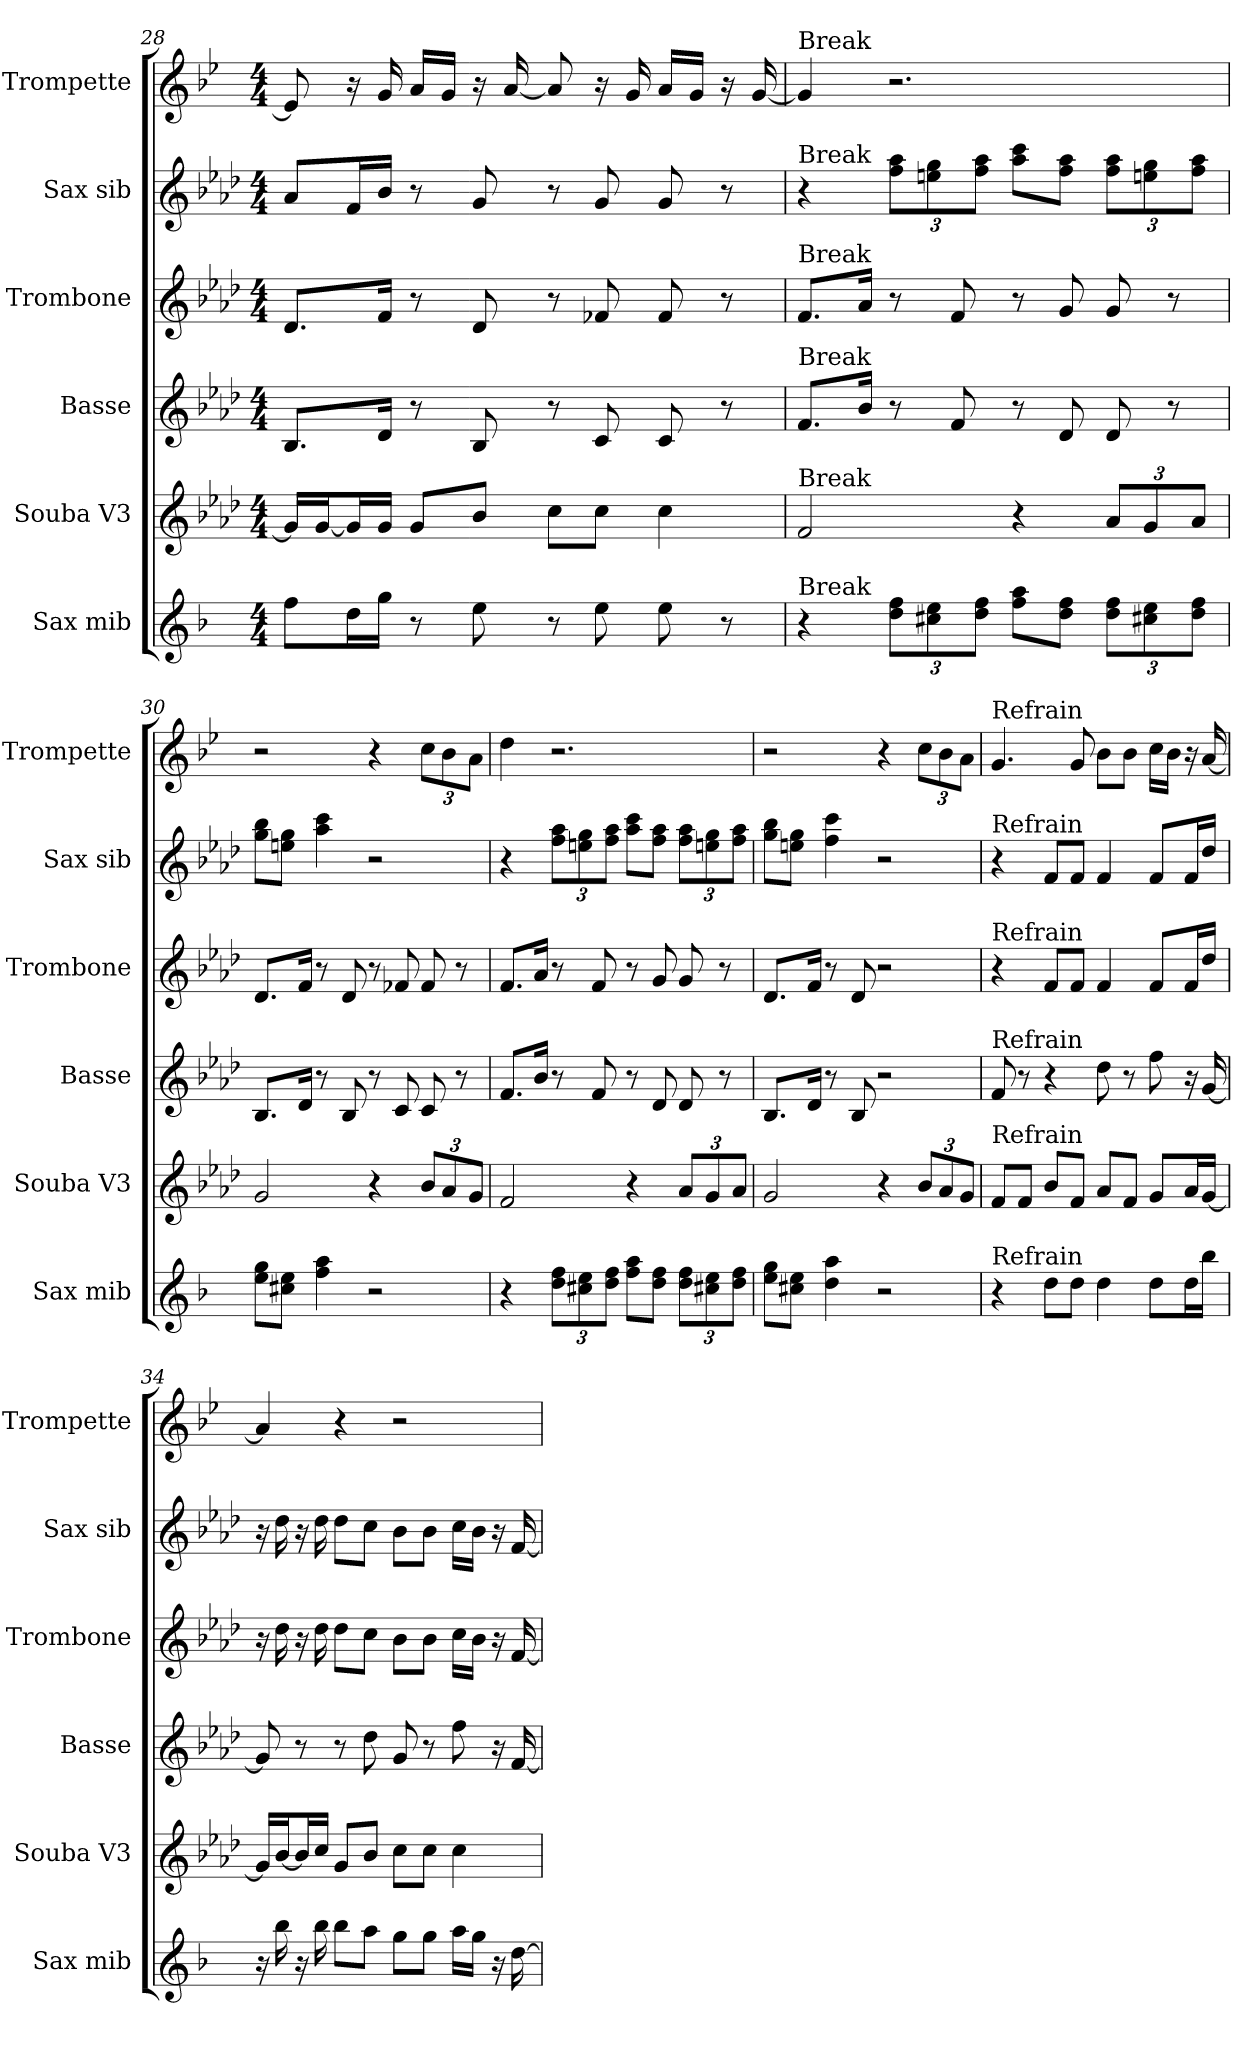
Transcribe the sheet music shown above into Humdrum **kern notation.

**kern	**kern	**kern	**kern	**kern	**kern
*part6	*part5	*part4	*part3	*part2	*part1
*staff6	*staff5	*staff4	*staff3	*staff2	*staff1
*I"Sax mib	*I"Souba V3	*I"Basse	*I"Trombone	*I"Sax sib	*I"Trompette
*I'Sax mib	*I'Souba V3	*I'Basse	*I'Trombone	*I'Sax sib	*I'Trompette
*clefG2	*clefG2	*clefG2	*clefG2	*clefG2	*clefG2
*ITrd5c9	*ITrd15c26	*ITrd8c14	*ITrd8c14	*ITrd8c14	*ITrd1c2
*k[b-e-a-d-]	*k[b-e-a-d-]	*k[b-e-a-d-]	*k[b-e-a-d-]	*k[b-e-a-d-]	*k[b-e-a-d-]
*M4/4	*M4/4	*M4/4	*M4/4	*M4/4	*M4/4
=28	=28	=28	=28	=28	=28
8a-L	16GGLL]	8.BB-L	8.D-L	8A-L	8d-]
.	[16GGJ	.	.	.	.
16fL	16GGL]	.	.	16FL	16r
16b-JJ	16GGJJ	16D-Jk	16FJk	16B-JJ	16f
8r	8GGL	8r	8r	8r	16gLL
.	.	.	.	.	16fJJ
8g	8BB-J	8BB-	8D-	8G	16r
.	.	.	.	.	[16g
8r	8CL	8r	8r	8r	8g]
8g	8CJ	8C	8F-X	8G	16r
.	.	.	.	.	16f
8g	4C	8C	8F-	8G	16gLL
.	.	.	.	.	16fJJ
8r	.	8r	8r	8r	16r
.	.	.	.	.	[16f
=29	=29	=29	=29	=29	=29
!	!	!	!	!	!LO:TX:t=Break
!	!	!	!	!LO:TX:t=Break	!
!	!	!	!LO:TX:t=Break	!	!
!	!	!LO:TX:t=Break	!	!	!
!	!LO:TX:t=Break	!	!	!	!
!LO:TX:t=Break	!	!	!	!	!
4r	2FF	8.FL	8.FL	4r	4f]
.	.	16B-Jk	16A-Jk	.	.
12f 12a-L	.	8r	8r	12f 12a-L	2.r
12en 12g	.	.	.	12en 12g	.
.	.	8F	8F	.	.
12f 12a-J	.	.	.	12f 12a-J	.
8a- 8ccL	4r	8r	8r	8a- 8ccL	.
8f 8a-J	.	8D-	8G	8f 8a-J	.
12f 12a-L	12AA-L	8D-	8G	12f 12a-L	.
12en 12g	12GG	.	.	12en 12g	.
.	.	8r	8r	.	.
12f 12a-J	12AA-J	.	.	12f 12a-J	.
=30	=30	=30	=30	=30	=30
8g 8b-L	2GG	8.BB-L	8.D-L	8g 8b-L	2r
8en 8gJ	.	.	.	8en 8gJ	.
.	.	16D-Jk	16FJk	.	.
4a- 4cc	.	8r	8r	4a- 4cc	.
.	.	8BB-	8D-	.	.
2r	4r	8r	8r	2r	4r
.	.	8C	8F-X	.	.
.	12BB-L	8C	8F-	.	12b-L
.	12AA-	.	.	.	12a-
.	.	8r	8r	.	.
.	12GGJ	.	.	.	12gJ
=31	=31	=31	=31	=31	=31
4r	2FF	8.FL	8.FL	4r	4cc
.	.	16B-Jk	16A-Jk	.	.
12f 12a-L	.	8r	8r	12f 12a-L	2.r
12en 12g	.	.	.	12en 12g	.
.	.	8F	8F	.	.
12f 12a-J	.	.	.	12f 12a-J	.
8a- 8ccL	4r	8r	8r	8a- 8ccL	.
8f 8a-J	.	8D-	8G	8f 8a-J	.
12f 12a-L	12AA-L	8D-	8G	12f 12a-L	.
12en 12g	12GG	.	.	12en 12g	.
.	.	8r	8r	.	.
12f 12a-J	12AA-J	.	.	12f 12a-J	.
=32	=32	=32	=32	=32	=32
8g 8b-L	2GG	8.BB-L	8.D-L	8g 8b-L	2r
8en 8gJ	.	.	.	8en 8gJ	.
.	.	16D-Jk	16FJk	.	.
4f 4cc	.	8r	8r	4f 4cc	.
.	.	8BB-	8D-	.	.
2r	4r	2r	2r	2r	4r
.	12BB-L	.	.	.	12b-L
.	12AA-	.	.	.	12a-
.	12GGJ	.	.	.	12gJ
=33	=33	=33	=33	=33	=33
!	!	!	!	!	!LO:TX:t=Refrain
!	!	!	!	!LO:TX:t=Refrain	!
!	!	!	!LO:TX:t=Refrain	!	!
!	!	!LO:TX:t=Refrain	!	!	!
!	!LO:TX:t=Refrain	!	!	!	!
!LO:TX:t=Refrain	!	!	!	!	!
4r	8FFL	8F	4r	4r	4.f
.	8FFJ	8r	.	.	.
8fL	8BB-L	4r	8FL	8FL	.
8fJ	8FFJ	.	8FJ	8FJ	8f
4f	8AA-L	8d-	4F	4F	8a-L
.	8FFJ	8r	.	.	8a-J
8fL	8GGL	8f	8FL	8FL	16b-LL
.	.	.	.	.	16a-JJ
16fL	16AA-L	16r	16FL	16FL	16r
16dd-JJ	[16GGJJ	[16G	16d-JJ	16d-JJ	[16g
=34	=34	=34	=34	=34	=34
16r	16GGLL]	8G]	16r	16r	4g]
16dd-	[16BB-J	.	16d-	16d-	.
16r	16BB-L]	8r	16r	16r	.
16dd-	16CJJ	.	16d-	16d-	.
8dd-L	8GGL	8r	8d-L	8d-L	4r
8ccJ	8BB-J	8d-	8cJ	8cJ	.
8b-L	8CL	8G	8B-L	8B-L	2r
8b-J	8CJ	8r	8B-J	8B-J	.
16ccLL	4C	8f	16cLL	16cLL	.
16b-JJ	.	.	16B-JJ	16B-JJ	.
16r	.	16r	16r	16r	.
[16f	.	[16F	[16F	[16F	.
=	=	=	=	=	=
*-	*-	*-	*-	*-	*-
